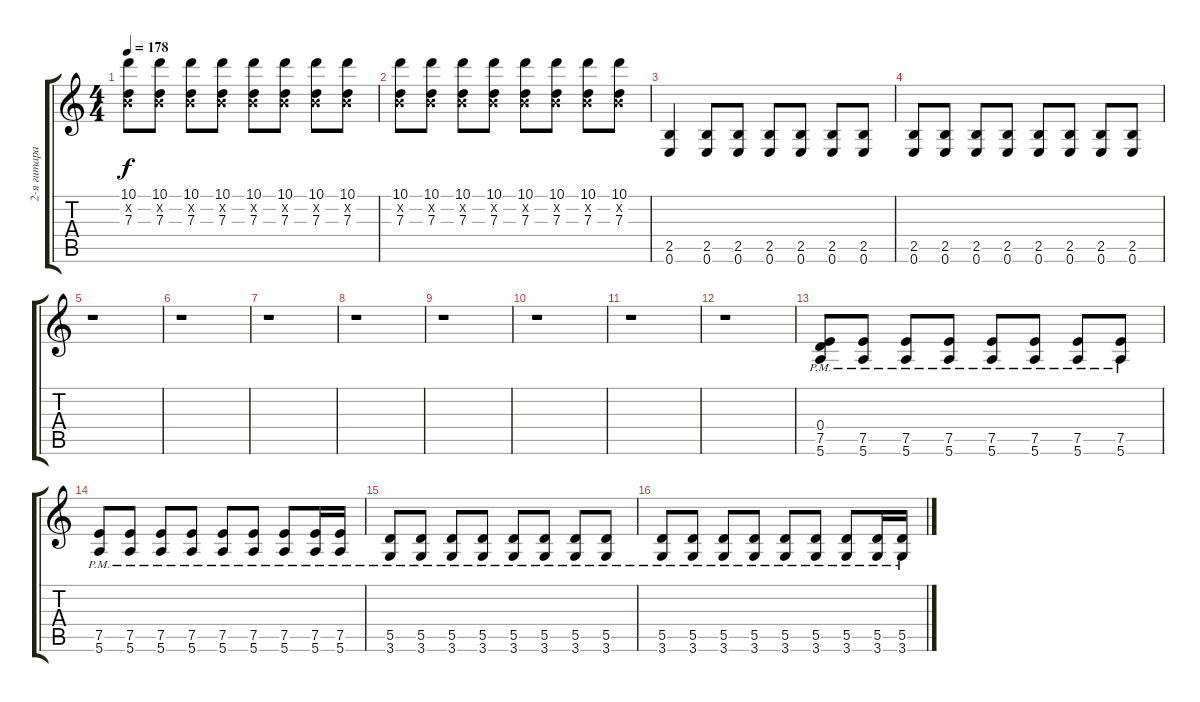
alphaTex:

\track ("2-я гитара" "2-я гитара") {instrument distortionguitar}
\staff {score tabs}
\tuning (E4 B3 G3 D3 A2 E2) {hide}
\ts (4 4)
\tempo 178
\clef g2
\ks c
(10.1 0.2{x} 7.3).8{dy f} (10.1 0.2{x} 7.3).8 (10.1 0.2{x} 7.3).8 (10.1 0.2{x} 7.3).8 (10.1 0.2{x} 7.3).8 (10.1 0.2{x} 7.3).8 (10.1 0.2{x} 7.3).8 (10.1 0.2{x} 7.3).8 |
(10.1 0.2{x} 7.3).8 (10.1 0.2{x} 7.3).8 (10.1 0.2{x} 7.3).8 (10.1 0.2{x} 7.3).8 (10.1 0.2{x} 7.3).8 (10.1 0.2{x} 7.3).8 (10.1 0.2{x} 7.3).8 (10.1 0.2{x} 7.3).8 |
(2.5 0.6).4 (2.5 0.6).8 (2.5 0.6).8 (2.5 0.6).8 (2.5 0.6).8 (2.5 0.6).8 (2.5 0.6).8 |
(2.5 0.6).8 (2.5 0.6).8 (2.5 0.6).8 (2.5 0.6).8 (2.5 0.6).8 (2.5 0.6).8 (2.5 0.6).8 (2.5 0.6).8 |
r.1 |
r.1 |
r.1 |
r.1 |
r.1 |
r.1 |
r.1 |
r.1 |
(0.4 7.5{pm} 5.6{pm}).8 (7.5{pm} 5.6{pm}).8 (7.5{pm} 5.6{pm}).8 (7.5{pm} 5.6{pm}).8 (7.5{pm} 5.6{pm}).8 (7.5{pm} 5.6{pm}).8 (7.5{pm} 5.6{pm}).8 (7.5{pm} 5.6{pm}).8 |
(7.5{pm} 5.6{pm}).8 (7.5{pm} 5.6{pm}).8 (7.5{pm} 5.6{pm}).8 (7.5{pm} 5.6{pm}).8 (7.5{pm} 5.6{pm}).8 (7.5{pm} 5.6{pm}).8 (7.5{pm} 5.6{pm}).8 (7.5{pm} 5.6{pm}).16 (7.5{pm} 5.6{pm}).16 |
(5.5{pm} 3.6{pm}).8 (5.5{pm} 3.6{pm}).8 (5.5{pm} 3.6{pm}).8 (5.5{pm} 3.6{pm}).8 (5.5{pm} 3.6{pm}).8 (5.5{pm} 3.6{pm}).8 (5.5{pm} 3.6{pm}).8 (5.5{pm} 3.6{pm}).8 |
(5.5{pm} 3.6{pm}).8 (5.5{pm} 3.6{pm}).8 (5.5{pm} 3.6{pm}).8 (5.5{pm} 3.6{pm}).8 (5.5{pm} 3.6{pm}).8 (5.5{pm} 3.6{pm}).8 (5.5{pm} 3.6{pm}).8 (5.5{pm} 3.6{pm}).16 (5.5{pm} 3.6{pm}).16
